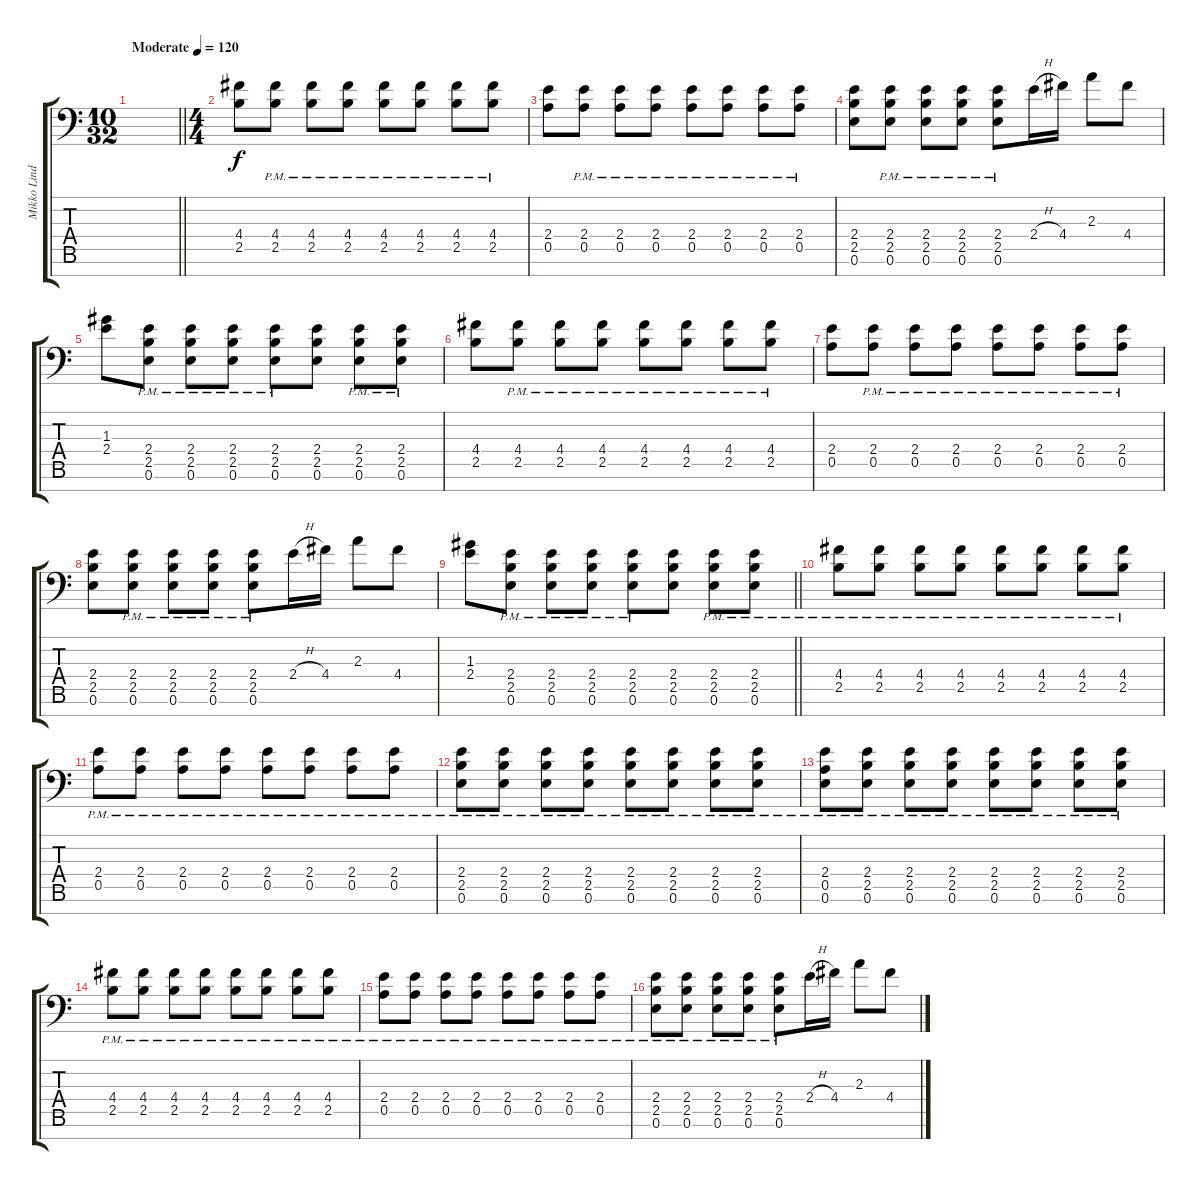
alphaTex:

\track ("Mikko Lindström" "Mikko Lind") {instrument acousticguitarsteel}
\staff {score tabs}
\tuning (E4 B3 G3 D3 A2 E2 A1) {hide}
\ts (10 32)
\tempo (120 "Moderate")
\clef f4
\barLineRight lightlight
\ks c
|
\ts (4 4)
(4.4 2.5).8 (4.4{pm} 2.5{pm}).8 (4.4{pm} 2.5{pm}).8 (4.4{pm} 2.5{pm}).8 (4.4{pm} 2.5{pm}).8 (4.4{pm} 2.5{pm}).8 (4.4{pm} 2.5{pm}).8 (4.4{pm} 2.5{pm}).8 |
(2.4 0.5).8 (2.4{pm} 0.5{pm}).8 (2.4{pm} 0.5{pm}).8 (2.4{pm} 0.5{pm}).8 (2.4{pm} 0.5{pm}).8 (2.4{pm} 0.5{pm}).8 (2.4{pm} 0.5{pm}).8 (2.4{pm} 0.5{pm}).8 |
(2.4 2.5 0.6).8 (2.4{pm} 2.5{pm} 0.6{pm}).8 (2.4{pm} 2.5{pm} 0.6{pm}).8 (2.4{pm} 2.5{pm} 0.6{pm}).8 (2.4{pm} 2.5{pm} 0.6{pm}).8 2.4{h}.16 4.4.16 2.3.8 4.4.8 |
(1.3 2.4).8 (2.4{pm} 2.5{pm} 0.6{pm}).8 (2.4{pm} 2.5{pm} 0.6{pm}).8 (2.4{pm} 2.5{pm} 0.6{pm}).8 (2.4{pm} 2.5{pm} 0.6{pm}).8 (2.4 2.5 0.6).8 (2.4{pm} 2.5{pm} 0.6{pm}).8 (2.4{pm} 2.5{pm} 0.6{pm}).8 |
(4.4 2.5).8 (4.4{pm} 2.5{pm}).8 (4.4{pm} 2.5{pm}).8 (4.4{pm} 2.5{pm}).8 (4.4{pm} 2.5{pm}).8 (4.4{pm} 2.5{pm}).8 (4.4{pm} 2.5{pm}).8 (4.4{pm} 2.5{pm}).8 |
(2.4 0.5).8 (2.4{pm} 0.5{pm}).8 (2.4{pm} 0.5{pm}).8 (2.4{pm} 0.5{pm}).8 (2.4{pm} 0.5{pm}).8 (2.4{pm} 0.5{pm}).8 (2.4{pm} 0.5{pm}).8 (2.4{pm} 0.5{pm}).8 |
(2.4 2.5 0.6).8 (2.4{pm} 2.5{pm} 0.6{pm}).8 (2.4{pm} 2.5{pm} 0.6{pm}).8 (2.4{pm} 2.5{pm} 0.6{pm}).8 (2.4{pm} 2.5{pm} 0.6{pm}).8 2.4{h}.16 4.4.16 2.3.8 4.4.8 |
\barLineRight lightlight
(1.3 2.4).8 (2.4{pm} 2.5{pm} 0.6{pm}).8 (2.4{pm} 2.5{pm} 0.6{pm}).8 (2.4{pm} 2.5{pm} 0.6{pm}).8 (2.4{pm} 2.5{pm} 0.6{pm}).8 (2.4 2.5 0.6).8 (2.4{pm} 2.5{pm} 0.6{pm}).8 (2.4{pm} 2.5{pm} 0.6{pm}).8 |
(4.4{pm} 2.5{pm}).8 (4.4{pm} 2.5{pm}).8 (4.4{pm} 2.5{pm}).8 (4.4{pm} 2.5{pm}).8 (4.4{pm} 2.5{pm}).8 (4.4{pm} 2.5{pm}).8 (4.4{pm} 2.5{pm}).8 (4.4{pm} 2.5{pm}).8 |
(2.4{pm} 0.5{pm}).8 (2.4{pm} 0.5{pm}).8 (2.4{pm} 0.5{pm}).8 (2.4{pm} 0.5{pm}).8 (2.4{pm} 0.5{pm}).8 (2.4{pm} 0.5{pm}).8 (2.4{pm} 0.5{pm}).8 (2.4{pm} 0.5{pm}).8 |
(2.4{pm} 2.5{pm} 0.6{pm}).8 (2.4{pm} 2.5{pm} 0.6{pm}).8 (2.4{pm} 2.5{pm} 0.6{pm}).8 (2.4{pm} 2.5{pm} 0.6{pm}).8 (2.4{pm} 2.5{pm} 0.6{pm}).8 (2.4{pm} 2.5{pm} 0.6{pm}).8 (2.4{pm} 2.5{pm} 0.6{pm}).8 (2.4{pm} 2.5{pm} 0.6{pm}).8 |
(2.4{pm} 0.5{pm} 0.6{pm}).8 (2.4{pm} 2.5{pm} 0.6{pm}).8 (2.4{pm} 2.5{pm} 0.6{pm}).8 (2.4{pm} 2.5{pm} 0.6{pm}).8 (2.4{pm} 2.5{pm} 0.6{pm}).8 (2.4{pm} 2.5{pm} 0.6{pm}).8 (2.4{pm} 2.5{pm} 0.6{pm}).8 (2.4{pm} 2.5{pm} 0.6{pm}).8 |
(4.4{pm} 2.5{pm}).8 (4.4{pm} 2.5{pm}).8 (4.4{pm} 2.5{pm}).8 (4.4{pm} 2.5{pm}).8 (4.4{pm} 2.5{pm}).8 (4.4{pm} 2.5{pm}).8 (4.4{pm} 2.5{pm}).8 (4.4{pm} 2.5{pm}).8 |
(2.4{pm} 0.5{pm}).8 (2.4{pm} 0.5{pm}).8 (2.4{pm} 0.5{pm}).8 (2.4{pm} 0.5{pm}).8 (2.4{pm} 0.5{pm}).8 (2.4{pm} 0.5{pm}).8 (2.4{pm} 0.5{pm}).8 (2.4{pm} 0.5{pm}).8 |
(2.4{pm} 2.5{pm} 0.6{pm}).8 (2.4{pm} 2.5{pm} 0.6{pm}).8 (2.4{pm} 2.5{pm} 0.6{pm}).8 (2.4{pm} 2.5{pm} 0.6{pm}).8 (2.4{pm} 2.5{pm} 0.6{pm}).8 2.4{h}.16 4.4.16 2.3.8 4.4.8
